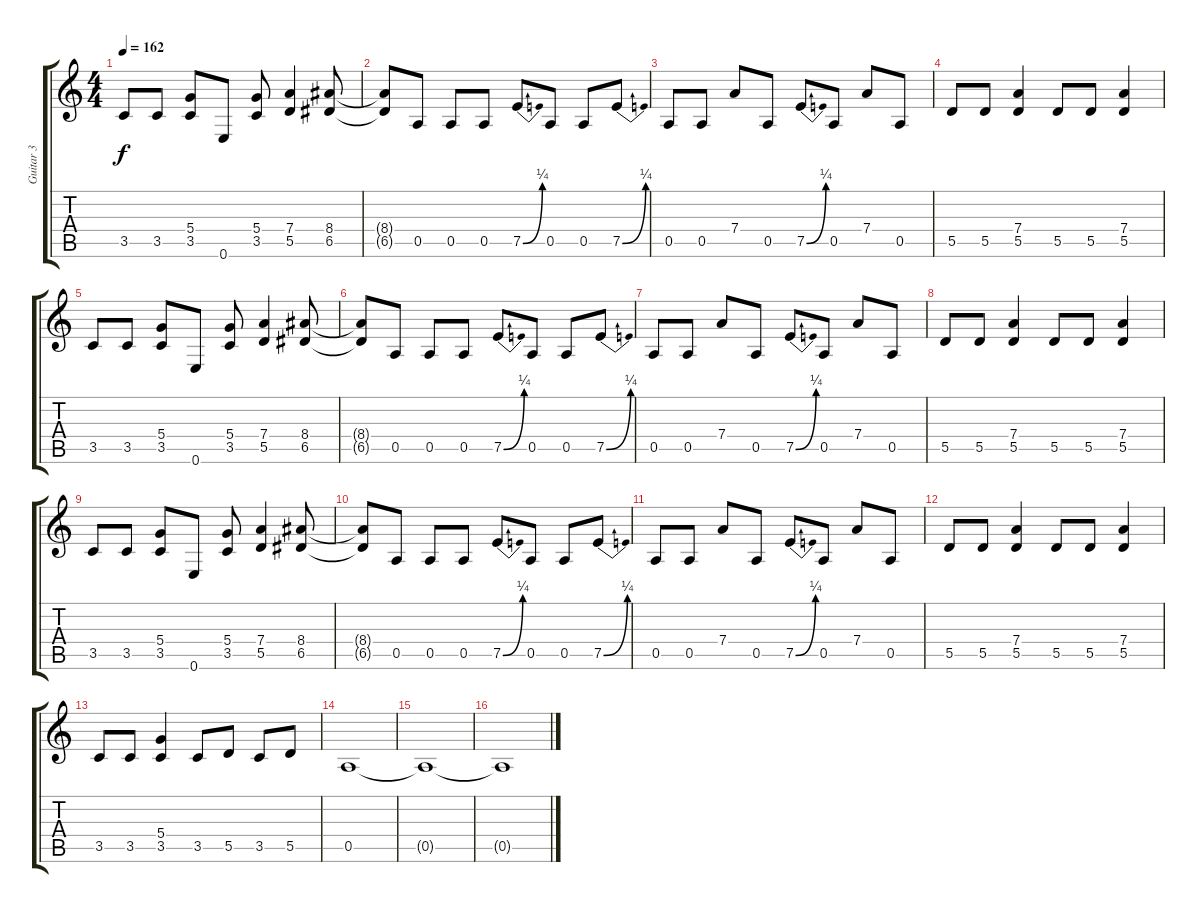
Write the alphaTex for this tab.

\track ("Guitar 3" "Guitar 3") {instrument distortionguitar}
\staff {score tabs}
\tuning (E4 B3 G3 D3 A2 E2) {hide}
\ts (4 4)
\tempo 162
\clef g2
\ks c
3.5.8{dy f} 3.5.8 (5.4 3.5).8 0.6.8 (5.4 3.5).8 (7.4 5.5).4 (8.4 6.5).8 |
(8.4{t} 6.5{t}).8 0.5.8 0.5.8 0.5.8 7.5{be (bend 0 0 60 1)}.8 0.5.8 0.5.8 7.5{be (bend 0 0 60 1)}.8 |
0.5.8 0.5.8 7.4.8 0.5.8 7.5{be (bend 0 0 60 1)}.8 0.5.8 7.4.8 0.5.8 |
5.5.8 5.5.8 (7.4 5.5).4 5.5.8 5.5.8 (7.4 5.5).4 |
3.5.8 3.5.8 (5.4 3.5).8 0.6.8 (5.4 3.5).8 (7.4 5.5).4 (8.4 6.5).8 |
(8.4{t} 6.5{t}).8 0.5.8 0.5.8 0.5.8 7.5{be (bend 0 0 60 1)}.8 0.5.8 0.5.8 7.5{be (bend 0 0 60 1)}.8 |
0.5.8 0.5.8 7.4.8 0.5.8 7.5{be (bend 0 0 60 1)}.8 0.5.8 7.4.8 0.5.8 |
5.5.8 5.5.8 (7.4 5.5).4 5.5.8 5.5.8 (7.4 5.5).4 |
3.5.8 3.5.8 (5.4 3.5).8 0.6.8 (5.4 3.5).8 (7.4 5.5).4 (8.4 6.5).8 |
(8.4{t} 6.5{t}).8 0.5.8 0.5.8 0.5.8 7.5{be (bend 0 0 60 1)}.8 0.5.8 0.5.8 7.5{be (bend 0 0 60 1)}.8 |
0.5.8 0.5.8 7.4.8 0.5.8 7.5{be (bend 0 0 60 1)}.8 0.5.8 7.4.8 0.5.8 |
5.5.8 5.5.8 (7.4 5.5).4 5.5.8 5.5.8 (7.4 5.5).4 |
3.5.8 3.5.8 (5.4 3.5).4 3.5.8 5.5.8 3.5.8 5.5.8 |
0.5.1 |
0.5{t}.1 |
0.5{t}.1
